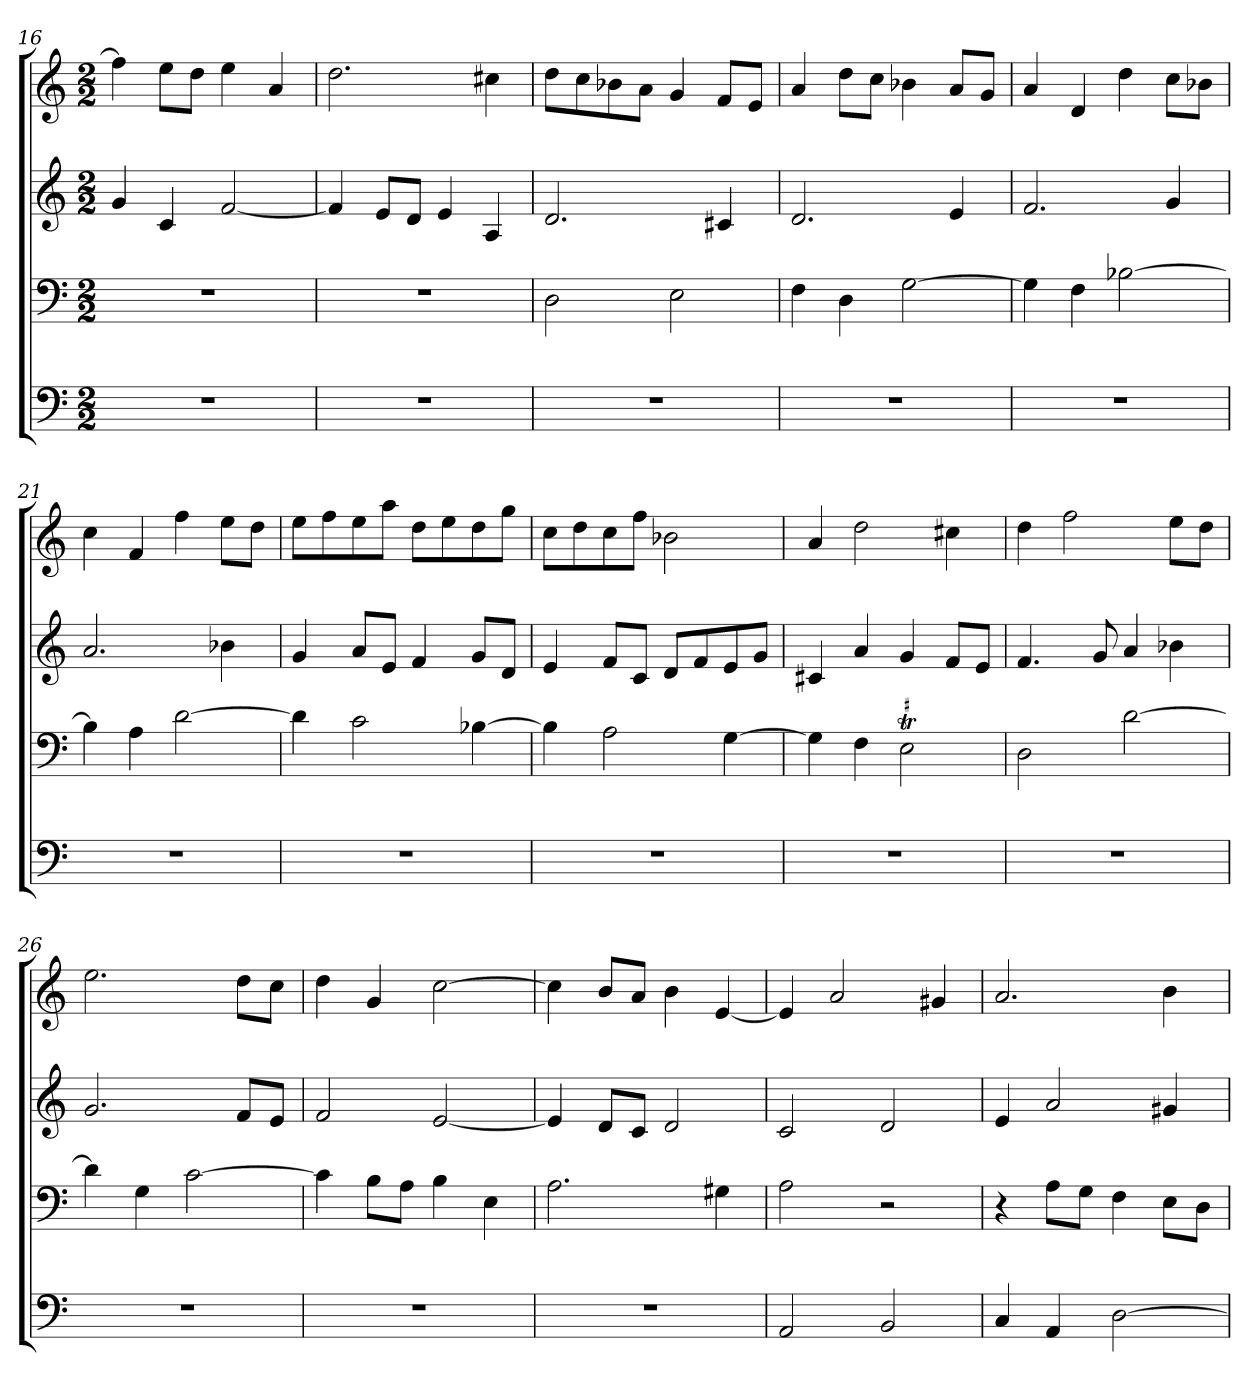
**kern	**kern	**kern	**kern
*part4	*part3	*part2	*part1
*staff4	*staff3	*staff2	*staff1
*k[]	*k[]	*k[]	*k[]
*M2/2	*M2/2	*M2/2	*M2/2
=16	=16	=16	=16
1r	1r	4g	4ff]
.	.	4c	8eeL
.	.	.	8ddJ
.	.	[2f	4ee
.	.	.	4a
=17	=17	=17	=17
1r	1r	4f]	2.dd
.	.	8eL	.
.	.	8dJ	.
.	.	4e	.
.	.	4A	4cc#X
=18	=18	=18	=18
1r	2D	2.d	8ddL
.	.	.	8cc
.	.	.	8b-X
.	.	.	8aJ
.	2E	.	4g
.	.	4c#X	8fL
.	.	.	8eJ
=19	=19	=19	=19
1r	4F	2.d	4a
.	4D	.	8ddL
.	.	.	8ccJ
.	[2G	.	4b-X
.	.	4e	8aL
.	.	.	8gJ
=20	=20	=20	=20
1r	4G]	2.f	4a
.	4F	.	4d
.	[2B-X	.	4dd
.	.	4g	8ccL
.	.	.	8b-XJ
=21	=21	=21	=21
1r	4B-]	2.a	4cc
.	4A	.	4f
.	[2d	.	4ff
.	.	4b-X	8eeL
.	.	.	8ddJ
=22	=22	=22	=22
1r	4d]	4g	8eeL
.	.	.	8ff
.	2c	8aL	8ee
.	.	8eJ	8aaJ
.	.	4f	8ddL
.	.	.	8ee
.	[4B-X	8gL	8dd
.	.	8dJ	8ggJ
=23	=23	=23	=23
1r	4B-]	4e	8ccL
.	.	.	8dd
.	2A	8fL	8cc
.	.	8cJ	8ffJ
.	.	8dL	2b-X
.	.	8f	.
.	[4G	8e	.
.	.	8gJ	.
=24	=24	=24	=24
1r	4G]	4c#X	4a
.	4F	4a	2dd
!	!LO:TR:acc=#	!	!
.	2ET	4g	.
.	.	8fL	4cc#X
.	.	8eJ	.
=25	=25	=25	=25
1r	2D	4.f	4dd
.	.	.	2ff
.	.	8g	.
.	[2d	4a	.
.	.	4b-X	8eeL
.	.	.	8ddJ
=26	=26	=26	=26
1r	4d]	2.g	2.ee
.	4G	.	.
.	[2c	.	.
.	.	8fL	8ddL
.	.	8eJ	8ccJ
=27	=27	=27	=27
1r	4c]	2f	4dd
.	8BL	.	4g
.	8AJ	.	.
.	4B	[2e	[2cc
.	4E	.	.
=28	=28	=28	=28
1r	2.A	4e]	4cc]
.	.	8dL	8bL
.	.	8cJ	8aJ
.	.	2d	4b
.	4G#X	.	[4e
=29	=29	=29	=29
2AA	2A	2c	4e]
.	.	.	2a
2BB	2r	2d	.
.	.	.	4g#X
=30	=30	=30	=30
4C	4r	4e	2.a
4AA	8AL	2a	.
.	8GJ	.	.
[2D	4F	.	.
.	8EL	4g#X	4b
.	8DJ	.	.
=	=	=	=
*-	*-	*-	*-
